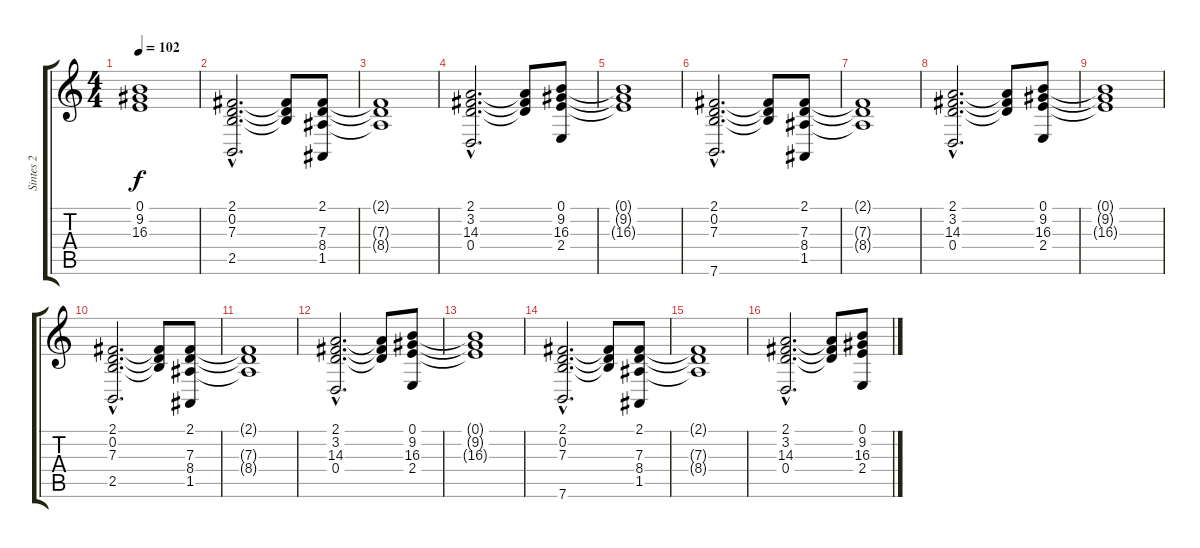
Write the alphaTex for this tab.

\track ("Sintes 2" "Sintes 2") {instrument stringensemble2}
\staff {score tabs}
\tuning (E4 B3 G3 D3 A2 E2) {hide}
\ts (4 4)
\tempo 102
\clef g2
\ks c
(0.1{t} 9.2{t} 16.3{t}).1{dy f} |
(2.1{hac} 0.2{hac} 7.3{hac} 2.5{hac}).2{d} (2.1{t} 0.2{t} 7.3{t}).8 (2.1 7.3 8.4 1.5).8 |
(2.1{t} 7.3{t} 8.4{t}).1 |
(2.1{hac} 3.2{hac} 14.3{hac} 0.4{hac}).2{d} (2.1{t} 3.2{t} 14.3{t}).8 (0.1 9.2 16.3 2.4).8 |
(0.1{t} 9.2{t} 16.3{t}).1 |
(2.1{hac} 0.2{hac} 7.3{hac} 7.6{hac}).2{d} (2.1{t} 0.2{t} 7.3{t}).8 (2.1 7.3 8.4 1.5).8 |
(2.1{t} 7.3{t} 8.4{t}).1 |
(2.1{hac} 3.2{hac} 14.3{hac} 0.4{hac}).2{d} (2.1{t} 3.2{t} 14.3{t}).8 (0.1 9.2 16.3 2.4).8 |
(0.1{t} 9.2{t} 16.3{t}).1 |
(2.1{hac} 0.2{hac} 7.3{hac} 2.5{hac}).2{d} (2.1{t} 0.2{t} 7.3{t}).8 (2.1 7.3 8.4 1.5).8 |
(2.1{t} 7.3{t} 8.4{t}).1 |
(2.1{hac} 3.2{hac} 14.3{hac} 0.4{hac}).2{d} (2.1{t} 3.2{t} 14.3{t}).8 (0.1 9.2 16.3 2.4).8 |
(0.1{t} 9.2{t} 16.3{t}).1 |
(2.1{hac} 0.2{hac} 7.3{hac} 7.6{hac}).2{d} (2.1{t} 0.2{t} 7.3{t}).8 (2.1 7.3 8.4 1.5).8 |
(2.1{t} 7.3{t} 8.4{t}).1 |
(2.1{hac} 3.2{hac} 14.3{hac} 0.4{hac}).2{d} (2.1{t} 3.2{t} 14.3{t}).8 (0.1 9.2 16.3 2.4).8
